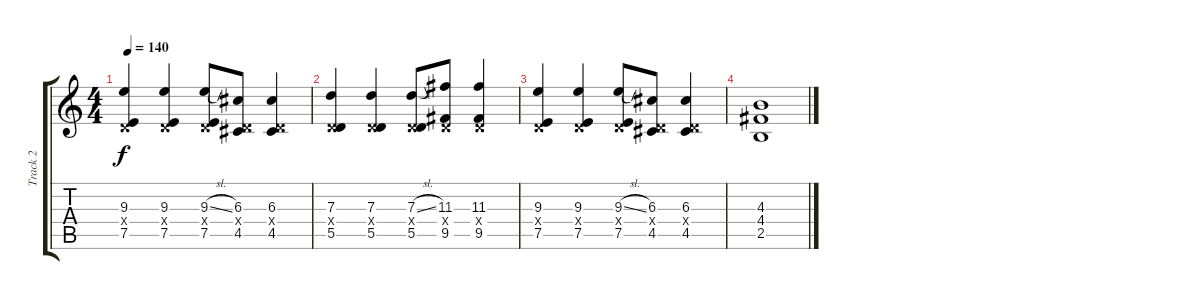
\track ("Track 2" "Track 2") {instrument overdrivenguitar}
\staff {score tabs}
\tuning (E4 B3 G3 D3 A2 E2) {hide}
\ts (4 4)
\tempo 140
\clef g2
\ks c
(9.3 0.4{x} 7.5).4{dy f} (9.3 0.4{x} 7.5).4 (9.3{sl} 0.4{x} 7.5).8 (6.3 0.4{x} 4.5).8 (6.3 0.4{x} 4.5).4 |
(7.3 0.4{x} 5.5).4 (7.3 0.4{x} 5.5).4 (7.3{sl} 0.4{x} 5.5).8 (11.3 0.4{x} 9.5).8 (11.3 0.4{x} 9.5).4 |
(9.3 0.4{x} 7.5).4 (9.3 0.4{x} 7.5).4 (9.3{sl} 0.4{x} 7.5).8 (6.3 0.4{x} 4.5).8 (6.3 0.4{x} 4.5).4 |
(4.3 4.4 2.5).1
